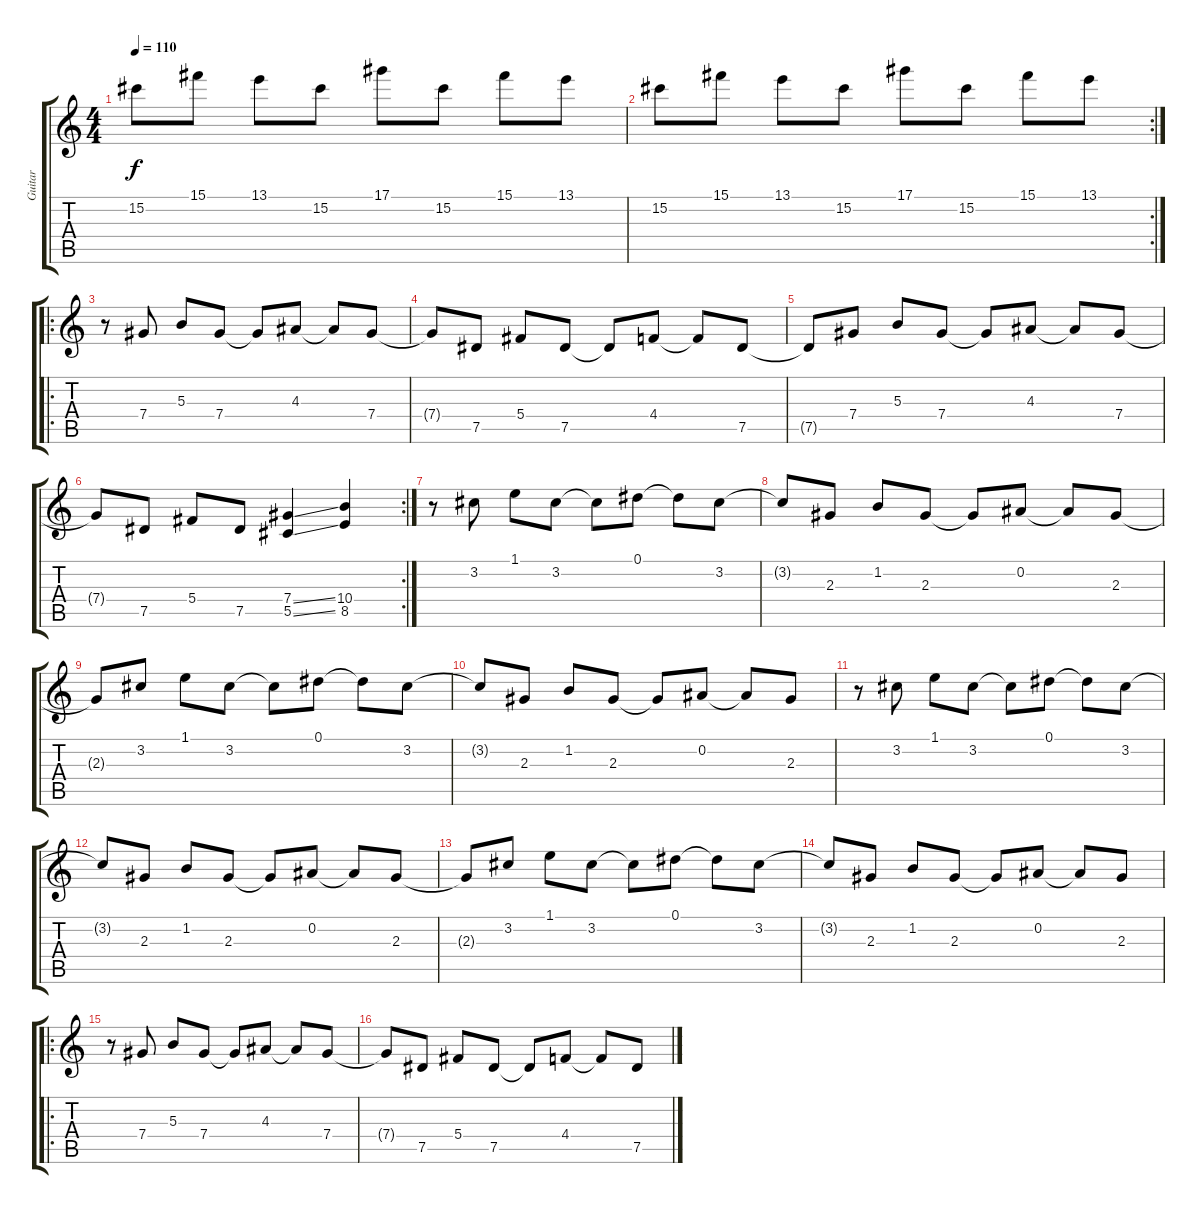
\track ("Guitar" "Guitar") {instrument distortionguitar}
\staff {score tabs}
\tuning (Eb4 Bb3 Gb3 Db3 Ab2 Eb2) {hide}
\ts (4 4)
\tempo 110
\clef g2
\ks c
15.2.8{dy f} 15.1.8 13.1.8 15.2.8 17.1.8 15.2.8 15.1.8 13.1.8 |
\rc 2
15.2.8 15.1.8 13.1.8 15.2.8 17.1.8 15.2.8 15.1.8 13.1.8 |
\ro
r.8 7.4.8 5.3.8 7.4.8 7.4{t}.8 4.3.8 4.3{t}.8 7.4.8 |
7.4{t}.8 7.5.8 5.4.8 7.5.8 7.5{t}.8 4.4.8 4.4{t}.8 7.5.8 |
7.5{t}.8 7.4.8 5.3.8 7.4.8 7.4{t}.8 4.3.8 4.3{t}.8 7.4.8 |
\rc 2
7.4{t}.8 7.5.8 5.4.8 7.5.8 (7.4{ss} 5.5{ss}).4 (10.4 8.5).4 |
r.8{instrument acousticguitarsteel} 3.2.8 1.1.8 3.2.8 3.2{t}.8 0.1.8 0.1{t}.8 3.2.8 |
3.2{t}.8 2.3.8 1.2.8 2.3.8 2.3{t}.8 0.2.8 0.2{t}.8 2.3.8 |
2.3{t}.8 3.2.8 1.1.8 3.2.8 3.2{t}.8 0.1.8 0.1{t}.8 3.2.8 |
3.2{t}.8 2.3.8 1.2.8 2.3.8 2.3{t}.8 0.2.8 0.2{t}.8 2.3.8 |
r.8 3.2.8 1.1.8 3.2.8 3.2{t}.8 0.1.8 0.1{t}.8 3.2.8 |
3.2{t}.8 2.3.8 1.2.8 2.3.8 2.3{t}.8 0.2.8 0.2{t}.8 2.3.8 |
2.3{t}.8 3.2.8 1.1.8 3.2.8 3.2{t}.8 0.1.8 0.1{t}.8 3.2.8 |
3.2{t}.8 2.3.8 1.2.8 2.3.8 2.3{t}.8 0.2.8 0.2{t}.8 2.3.8 |
\ro
r.8{instrument distortionguitar} 7.4.8 5.3.8 7.4.8 7.4{t}.8 4.3.8 4.3{t}.8 7.4.8 |
7.4{t}.8 7.5.8 5.4.8 7.5.8 7.5{t}.8 4.4.8 4.4{t}.8 7.5.8
